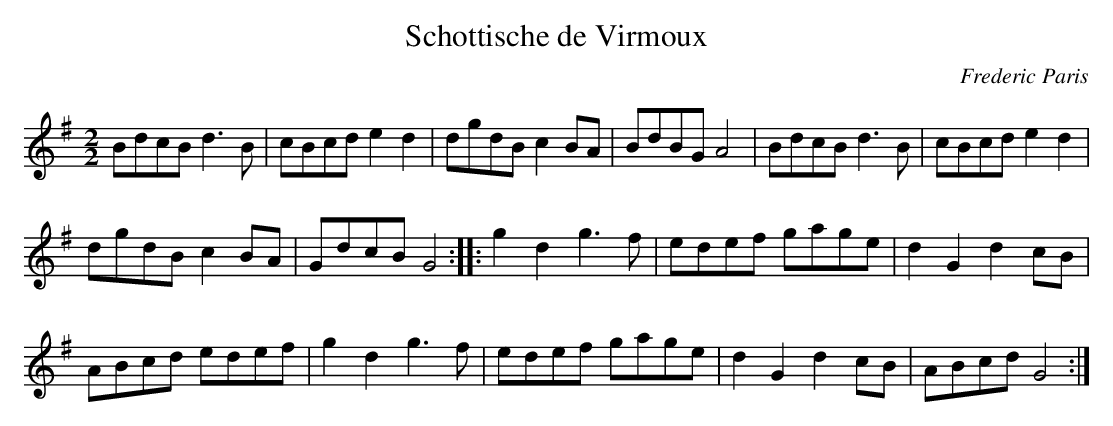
X:1
T:Schottische de Virmoux
C:Frederic Paris
L:1/8
M:2/2
K:G major
BdcB d3B | cBcd e2d2 | dgdB c2BA | BdBG A4 | BdcB d3B | cBcd e2d2 |
dgdB c2BA | GdcB G4 :: g2d2 g3f | edef  gage | d2G2 d2cB |
ABcd  edef | g2d2g3f | edef gage | d2G2 d2cB | ABcd G4 :|
